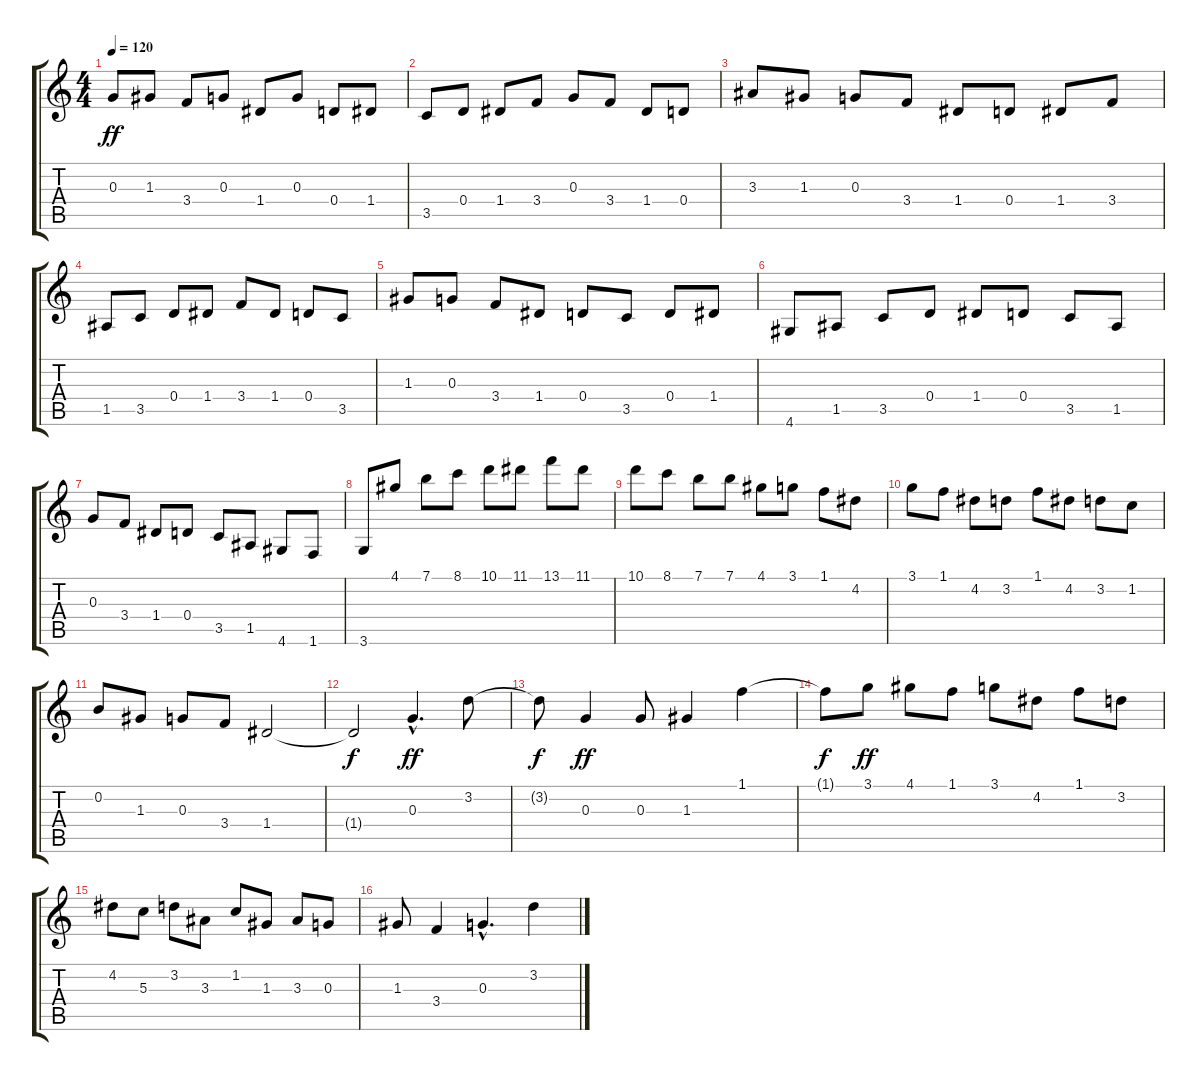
\track "" {instrument acousticguitarnylon}
\staff {score tabs}
\tuning (E4 B3 G3 D3 A2 E2) {hide}
\ts (4 4)
\tempo 120
\clef g2
\ks c
0.3.8{dy ff instrument acousticguitarnylon} 1.3.8 3.4.8 0.3.8 1.4.8 0.3.8 0.4.8 1.4.8 |
3.5.8 0.4.8 1.4.8 3.4.8 0.3.8 3.4.8 1.4.8 0.4.8 |
3.3.8 1.3.8 0.3.8 3.4.8 1.4.8 0.4.8 1.4.8 3.4.8 |
1.5.8 3.5.8 0.4.8 1.4.8 3.4.8 1.4.8 0.4.8 3.5.8 |
1.3.8 0.3.8 3.4.8 1.4.8 0.4.8 3.5.8 0.4.8 1.4.8 |
4.6.8 1.5.8 3.5.8 0.4.8 1.4.8 0.4.8 3.5.8 1.5.8 |
0.3.8 3.4.8 1.4.8 0.4.8 3.5.8 1.5.8 4.6.8 1.6.8 |
3.6.8 4.1.8 7.1.8 8.1.8 10.1.8 11.1.8 13.1.8 11.1.8 |
10.1.8 8.1.8 7.1.8 7.1.8 4.1.8 3.1.8 1.1.8 4.2.8 |
3.1.8 1.1.8 4.2.8 3.2.8 1.1.8 4.2.8 3.2.8 1.2.8 |
0.2.8 1.3.8 0.3.8 3.4.8 1.4.2 |
1.4{t}.2{dy f} 0.3{hac}.4{d dy ff} 3.2.8 |
3.2{t}.8{dy f} 0.3.4{dy ff} 0.3.8 1.3.4 1.1.4 |
1.1{t}.8{dy f} 3.1.8{dy ff} 4.1.8 1.1.8 3.1.8 4.2.8 1.1.8 3.2.8 |
4.2.8 5.3.8 3.2.8 3.3.8 1.2.8 1.3.8 3.3.8 0.3.8 |
1.3.8 3.4.4 0.3{hac}.4{d} 3.2.4
